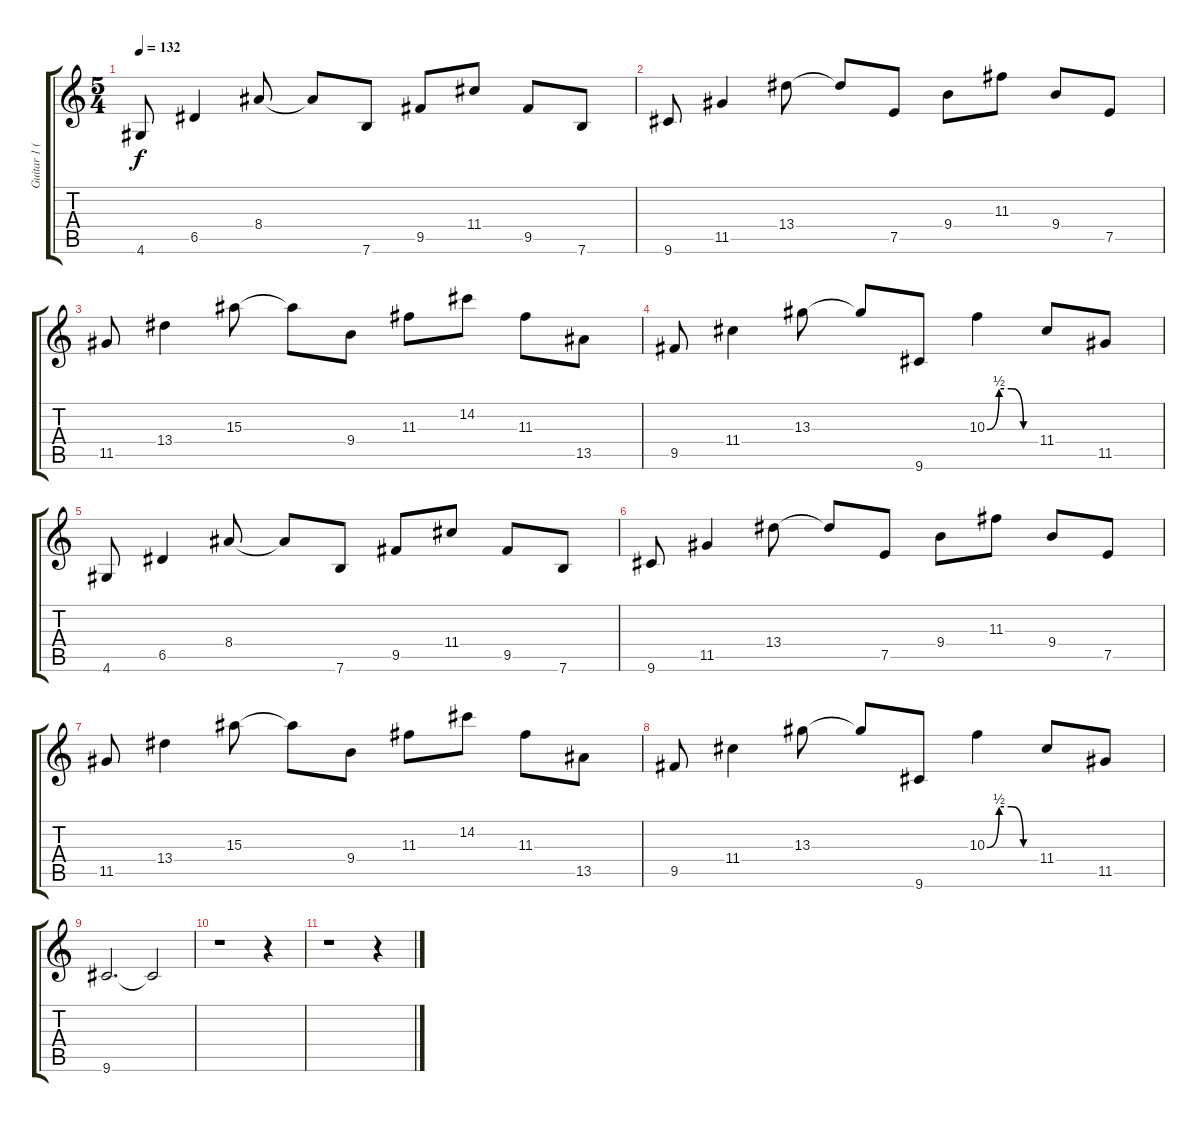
\track ("Guitar 1 (Intro+Outro)" "Guitar 1 (") {instrument overdrivenguitar}
\staff {score tabs}
\tuning (E4 B3 G3 D3 A2 E2) {hide}
\ts (5 4)
\tempo 132
\clef g2
\ks c
4.6.8{dy f} 6.5.4 8.4.8 8.4{t}.8 7.6.8 9.5.8 11.4.8 9.5.8 7.6.8 |
9.6.8 11.5.4 13.4.8 13.4{t}.8 7.5.8 9.4.8 11.3.8 9.4.8 7.5.8 |
11.5.8 13.4.4 15.3.8 15.3{t}.8 9.4.8 11.3.8 14.2.8 11.3.8 13.5.8 |
9.5.8 11.4.4 13.3.8 13.3{t}.8 9.6.8 10.3{be (custom 0 0 15 2 30 2 45 0 60 0)}.4 11.4.8 11.5.8 |
4.6.8 6.5.4 8.4.8 8.4{t}.8 7.6.8 9.5.8 11.4.8 9.5.8 7.6.8 |
9.6.8 11.5.4 13.4.8 13.4{t}.8 7.5.8 9.4.8 11.3.8 9.4.8 7.5.8 |
11.5.8 13.4.4 15.3.8 15.3{t}.8 9.4.8 11.3.8 14.2.8 11.3.8 13.5.8 |
9.5.8 11.4.4 13.3.8 13.3{t}.8 9.6.8 10.3{be (custom 0 0 15 2 30 2 45 0 60 0)}.4 11.4.8 11.5.8 |
9.6.2{d} 9.6{t}.2 |
r.1 r.4 |
r.1 r.4
